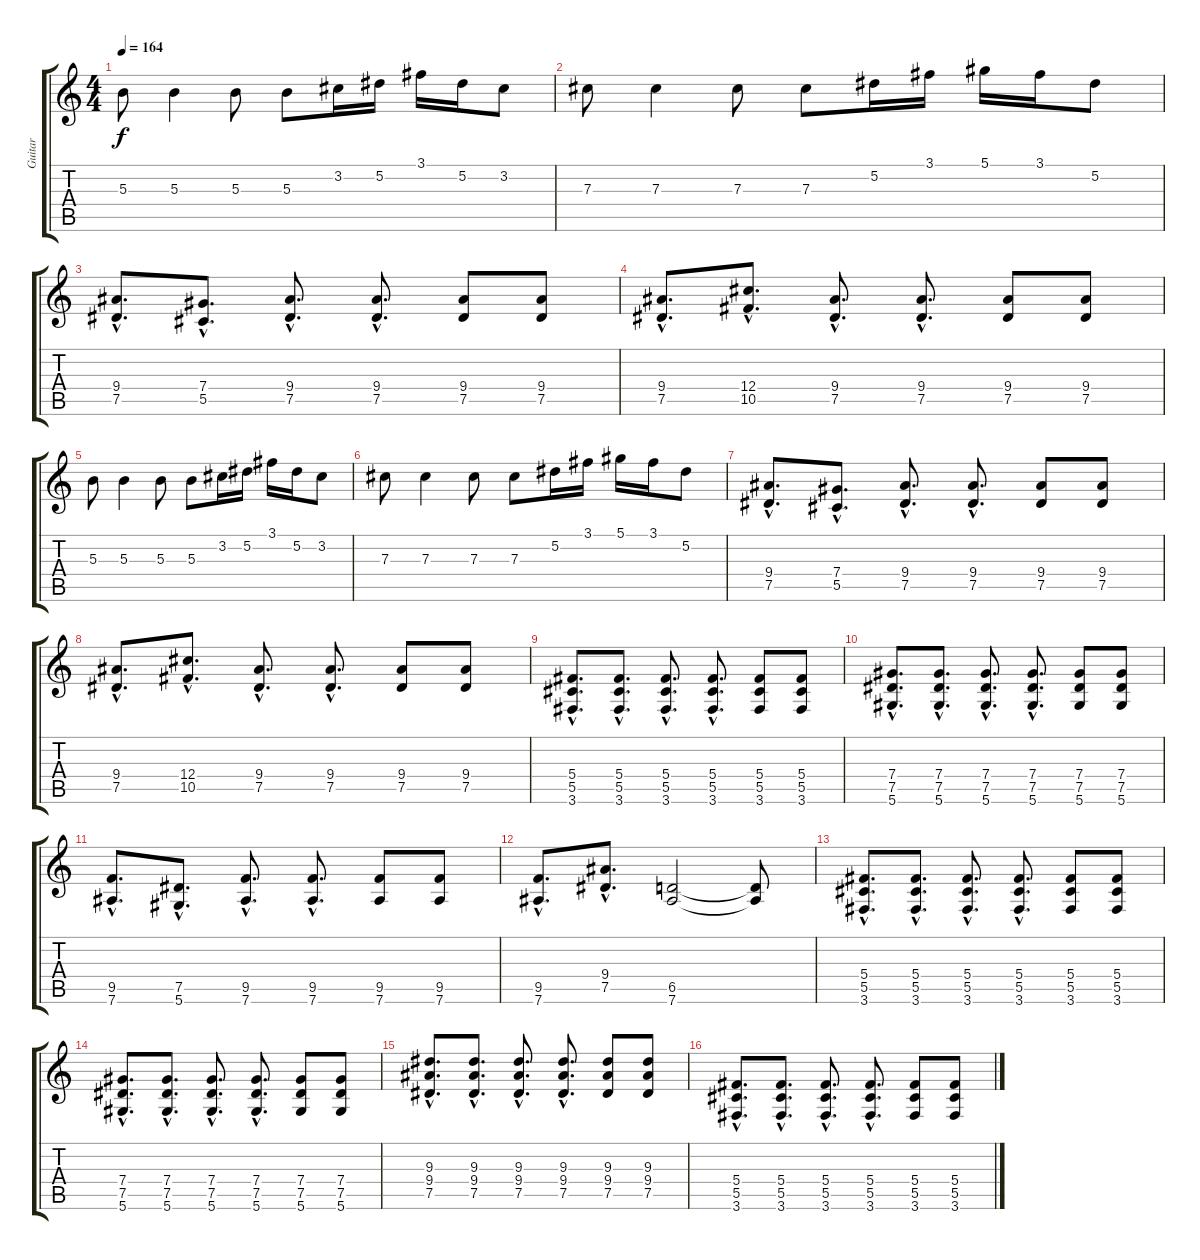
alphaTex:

\track ("Guitar" "Guitar") {instrument overdrivenguitar}
\staff {score tabs}
\tuning (Eb4 Bb3 Gb3 Db3 Ab2 Eb2) {hide}
\ts (4 4)
\tempo 164
\clef g2
\ks c
5.3.8{dy f} 5.3.4 5.3.8 5.3.8 3.2.16 5.2.16 3.1.16 5.2.16 3.2.8 |
7.3.8 7.3.4 7.3.8 7.3.8 5.2.16 3.1.16 5.1.16 3.1.16 5.2.8 |
(9.4{hac} 7.5{hac}).8{d} (7.4{hac} 5.5{hac}).8{d} (9.4{hac} 7.5{hac}).8{d} (9.4{hac} 7.5{hac}).8{d} (9.4 7.5).8 (9.4 7.5).8 |
(9.4{hac} 7.5{hac}).8{d} (12.4{hac} 10.5{hac}).8{d} (9.4{hac} 7.5{hac}).8{d} (9.4{hac} 7.5{hac}).8{d} (9.4 7.5).8 (9.4 7.5).8 |
5.3.8 5.3.4 5.3.8 5.3.8 3.2.16 5.2.16 3.1.16 5.2.16 3.2.8 |
7.3.8 7.3.4 7.3.8 7.3.8 5.2.16 3.1.16 5.1.16 3.1.16 5.2.8 |
(9.4{hac} 7.5{hac}).8{d} (7.4{hac} 5.5{hac}).8{d} (9.4{hac} 7.5{hac}).8{d} (9.4{hac} 7.5{hac}).8{d} (9.4 7.5).8 (9.4 7.5).8 |
(9.4{hac} 7.5{hac}).8{d} (12.4{hac} 10.5{hac}).8{d} (9.4{hac} 7.5{hac}).8{d} (9.4{hac} 7.5{hac}).8{d} (9.4 7.5).8 (9.4 7.5).8 |
(5.4{hac} 5.5{hac} 3.6{hac}).8{d} (5.4{hac} 5.5{hac} 3.6{hac}).8{d} (5.4{hac} 5.5{hac} 3.6{hac}).8{d} (5.4{hac} 5.5{hac} 3.6{hac}).8{d} (5.4 5.5 3.6).8 (5.4 5.5 3.6).8 |
(7.4{hac} 7.5{hac} 5.6{hac}).8{d} (7.4{hac} 7.5{hac} 5.6{hac}).8{d} (7.4{hac} 7.5{hac} 5.6{hac}).8{d} (7.4{hac} 7.5{hac} 5.6{hac}).8{d} (7.4 7.5 5.6).8 (7.4 7.5 5.6).8 |
(9.5{hac} 7.6{hac}).8{d} (7.5{hac} 5.6{hac}).8{d} (9.5{hac} 7.6{hac}).8{d} (9.5{hac} 7.6{hac}).8{d} (9.5 7.6).8 (9.5 7.6).8 |
(9.5{hac} 7.6{hac}).8{d} (9.4{hac} 7.5{hac}).8{d} (6.5 7.6).2 (6.5{t} 7.6{t}).8 |
(5.4{hac} 5.5{hac} 3.6{hac}).8{d} (5.4{hac} 5.5{hac} 3.6{hac}).8{d} (5.4{hac} 5.5{hac} 3.6{hac}).8{d} (5.4{hac} 5.5{hac} 3.6{hac}).8{d} (5.4 5.5 3.6).8 (5.4 5.5 3.6).8 |
(7.4{hac} 7.5{hac} 5.6{hac}).8{d} (7.4{hac} 7.5{hac} 5.6{hac}).8{d} (7.4{hac} 7.5{hac} 5.6{hac}).8{d} (7.4{hac} 7.5{hac} 5.6{hac}).8{d} (7.4 7.5 5.6).8 (7.4 7.5 5.6).8 |
(9.3{hac} 9.4{hac} 7.5{hac}).8{d} (9.3{hac} 9.4{hac} 7.5{hac}).8{d} (9.3{hac} 9.4{hac} 7.5{hac}).8{d} (9.3{hac} 9.4{hac} 7.5{hac}).8{d} (9.3 9.4 7.5).8 (9.3 9.4 7.5).8 |
(5.4{hac} 5.5{hac} 3.6{hac}).8{d} (5.4{hac} 5.5{hac} 3.6{hac}).8{d} (5.4{hac} 5.5{hac} 3.6{hac}).8{d} (5.4{hac} 5.5{hac} 3.6{hac}).8{d} (5.4 5.5 3.6).8 (5.4 5.5 3.6).8
